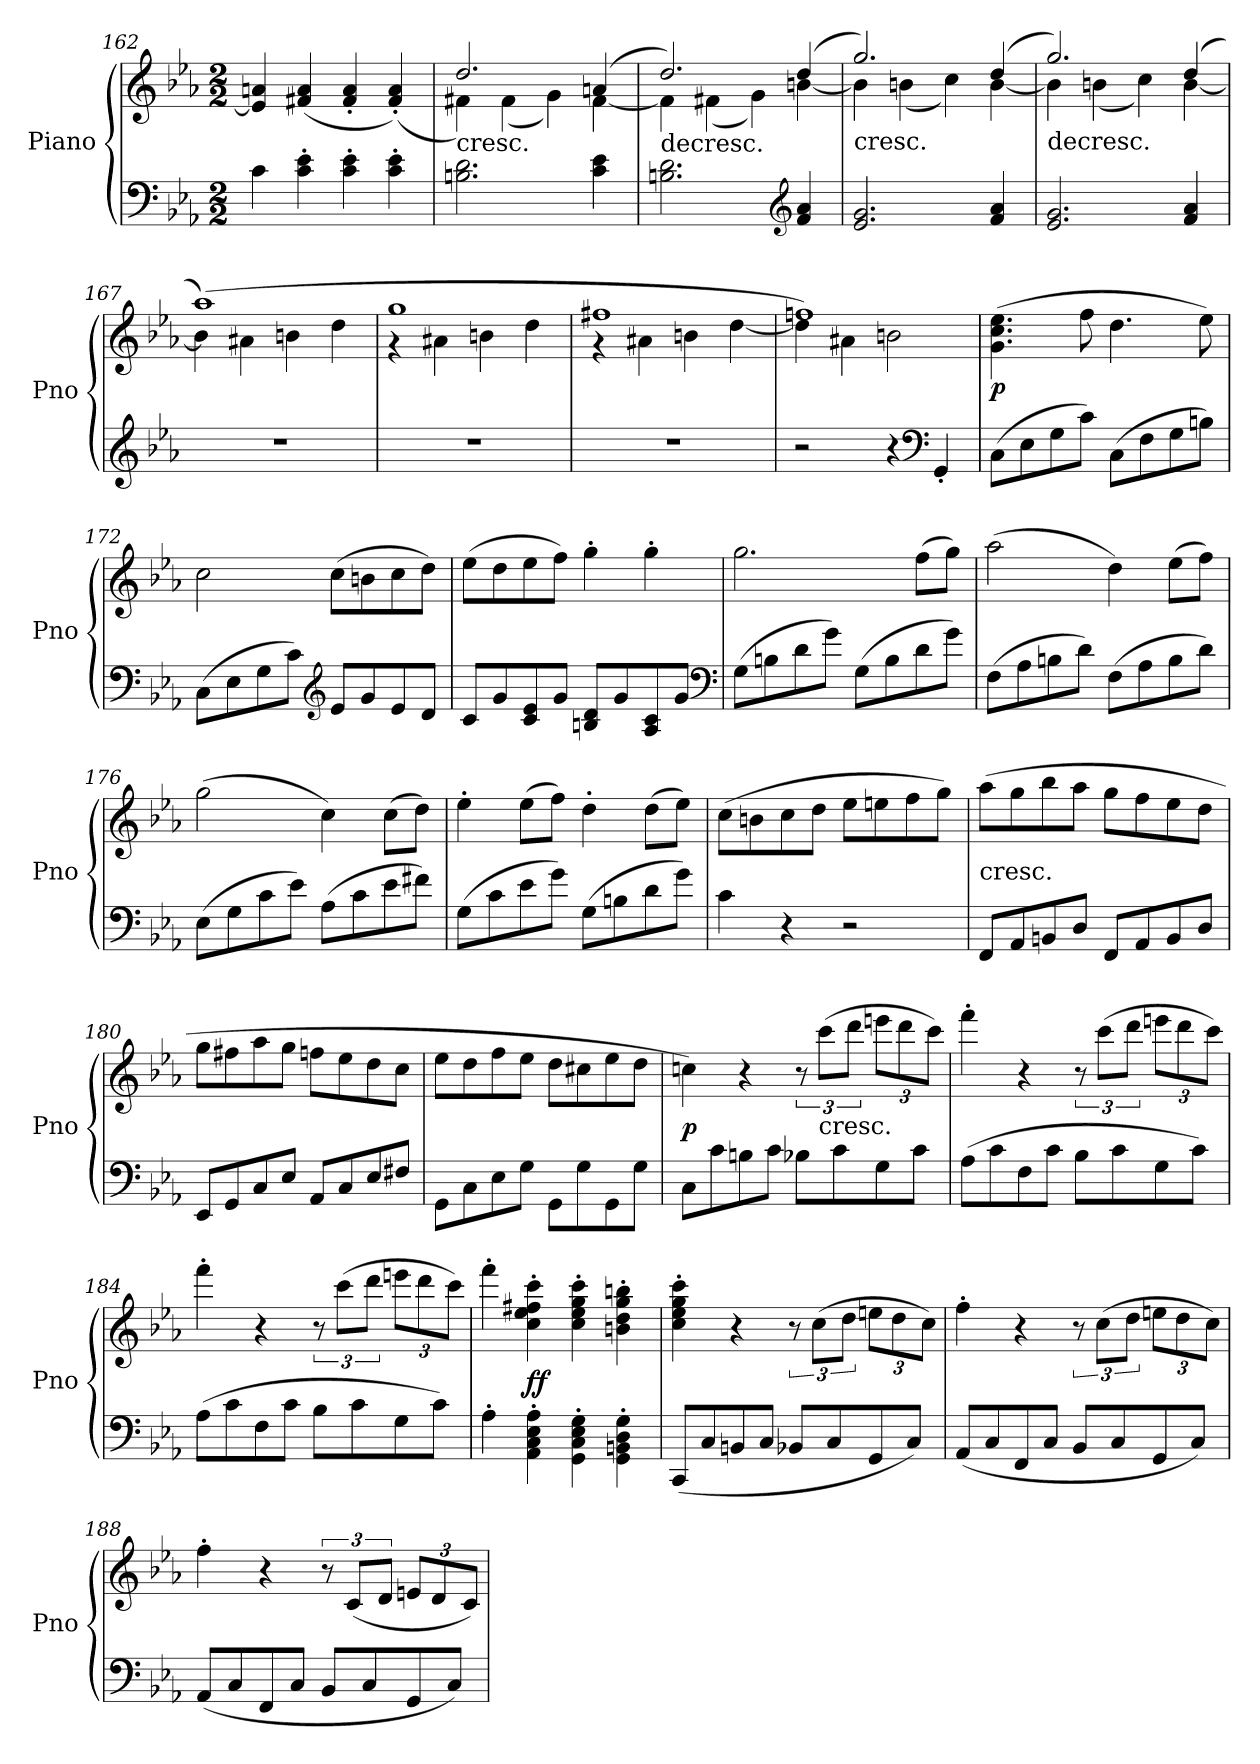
**kern	**kern	**dynam
*part1	*part1	*part1
*staff2	*staff1	*staff1/2
*I"Piano	*	*
*I'Pno	*	*
*clefF4	*clefG2	*
*k[b-e-a-]	*k[b-e-a-]	*
*c:	*c:	*
*M2/2	*M2/2	*
=162	=162	=162
4c\	4e-]/ 4an/	.
4c'\ 4e-'\	(4f#X/ 4a/	.
4c'\ 4e-'\	4f#'/ 4a'/	.
4c'\ 4e-'\	(4f#'/ 4a'/)	.
=163	=163	=163
*	*^	*
!	!LO:TX:c:t=cresc.	!	!
2.Bn\ 2.d\	2.dd/	4f#X\)	.
.	.	(4f#\	.
.	.	4g\)	.
4c\ 4e-\	(4an/	[4f#\	.
=164	=164	=164	=164
!	!LO:TX:c:t=decresc.	!	!
2.Bn\ 2.d\	2.dd/)	4f#\]	.
.	.	(4f#X\	.
.	.	4g\)	.
*clefG2	*	*	*
4f/ 4a-/	(4dd/	[4bn\	.
=165	=165	=165	=165
!	!LO:TX:c:t=cresc.	!	!
2.e-/ 2.g/	2.gg/)	4b\]	.
.	.	(4bn\	.
.	.	4cc\)	.
4f/ 4a-/	(4dd/	[4b\	.
=166	=166	=166	=166
!	!LO:TX:c:t=decresc.	!	!
2.e-/ 2.g/	2.gg/)	4b\]	.
.	.	(4bn\	.
.	.	4cc\)	.
4f/ 4a-/	(4dd/	[4b\	.
=167	=167	=167	=167
1r	(1aa-)	4b\]	.
.	.	4a#X\	.
.	.	4bn\	.
.	.	4dd\	.
=168	=168	=168	=168
1r	1gg	4r	.
.	.	4a#X\	.
.	.	4bn\	.
.	.	4dd\	.
=169	=169	=169	=169
1r	1ff#X	4r	.
.	.	4a#X\	.
.	.	4bn\	.
.	.	[4dd\	.
=170	=170	=170	=170
2r	1ffn)	4dd\]	.
.	.	4a#X\	.
4r	.	2bn\	.
*clefF4	*	*	*
4GG'/	.	.	.
*	*v	*v	*
=171	=171	=171
(8C\L	(4.g\ 4.cc\ 4.ee-\	p
8E-\	.	.
8G\	.	.
8c\J)	8ff\	.
(8C\L	4.dd\	.
8F\	.	.
8G\	.	.
8Bn\J)	8ee-\)	.
=172	=172	=172
(8C\L	2cc\	.
8E-\	.	.
8G\	.	.
8c\J)	.	.
*clefG2	*	*
8e-/L	(8cc\L	.
8g/	8bn\	.
8e-/	8cc\	.
8d/J	8dd\J)	.
=173	=173	=173
8c/L	(8ee-\L	.
8g/	8dd\	.
8c/ 8e-/	8ee-\	.
8g/J	8ff\J)	.
8Bn/ 8d/L	4gg'\	.
8g/	.	.
8A-/ 8c/	4gg'\	.
8g/J	.	.
*clefF4	*	*
=174	=174	=174
(8G\L	2.gg\	.
8Bn\	.	.
8d\	.	.
8g\J)	.	.
(8G\L	.	.
8B\	.	.
8d\	(8ff\L	.
8g\J)	8gg\J)	.
=175	=175	=175
(8F\L	(2aa-\	.
8A-\	.	.
8Bn\	.	.
8d\J)	.	.
(8F\L	4dd\)	.
8A-\	.	.
8B\	(8ee-\L	.
8d\J)	8ff\J)	.
=176	=176	=176
(8E-\L	(2gg\	.
8G\	.	.
8c\	.	.
8e-\J)	.	.
(8A-\L	4cc\)	.
8c\	.	.
8e-\	(8cc\L	.
8f#X\J)	8dd\J)	.
=177	=177	=177
(8G\L	4ee-'\	.
8c\	.	.
8e-\	(8ee-\L	.
8g\J)	8ff\J)	.
(8G\L	4dd'\	.
8Bn\	.	.
8d\	(8dd\L	.
8g\J)	8ee-\J)	.
=178	=178	=178
4c\	(8cc\L	.
.	8bn\	.
4r	8cc\	.
.	8dd\J	.
2r	8ee-\L	.
.	8een\	.
.	8ff\	.
.	8gg\J)	.
=179	=179	=179
!	!LO:TX:c:t=cresc.	!
8FF/L	(8aa-\L	.
8AA-/	8gg\	.
8BBn/	8bb-\	.
8D/J	8aa-\J	.
8FF/L	8gg\L	.
8AA-/	8ff\	.
8BB/	8ee-\	.
8D/J	8dd\J	.
=180	=180	=180
8EE-/L	8gg\L	.
8GG/	8ff#X\	.
8C/	8aa-\	.
8E-/J	8gg\J	.
8AA-/L	8ffn\L	.
8C/	8ee-\	.
8E-/	8dd\	.
8F#X/J	8cc\J	.
=181	=181	=181
8GG\L	8ee-\L	.
8C\	8dd\	.
8E-\	8ff\	.
8G\J	8ee-\J	.
8GG\L	8dd\L	.
8G\	8cc#X\	.
8GG\	8ee-\	.
8G\J	8dd\J	.
=182	=182	=182
8C\L	4ccn\)	p
8c\	.	.
8Bn\	4r	.
8c\J	.	.
8B-X\L	12r	.
!	!LO:TX:c:t=cresc.	!
.	(12ccc\L	.
8c\	.	.
.	12ddd\J	.
8G\	12eeen\L	.
.	12ddd\	.
8c\J	.	.
.	12ccc\J)	.
=183	=183	=183
(8A-\L	4fff'\	.
8c\	.	.
8F\	4r	.
8c\J	.	.
8B-\L	12r	.
.	(12ccc\L	.
8c\	.	.
.	12ddd\J	.
8G\	12eeen\L	.
.	12ddd\	.
8c\J)	.	.
.	12ccc\J)	.
=184	=184	=184
(8A-\L	4fff'\	.
8c\	.	.
8F\	4r	.
8c\J	.	.
8B-\L	12r	.
.	(12ccc\L	.
8c\	.	.
.	12ddd\J	.
8G\	12eeen\L	.
.	12ddd\	.
8c\J)	.	.
.	12ccc\J)	.
=185	=185	=185
4A-'\	4fff'\	.
4AA-'\ 4C'\ 4E-'\ 4A-'\	4cc'\ 4ee-'\ 4ff#X'\ 4ccc'\	ff
4GG'\ 4C'\ 4E-'\ 4G'\	4cc'\ 4ee-'\ 4gg'\ 4ccc'\	.
4GG'\ 4BBn'\ 4D'\ 4G'\	4bn'\ 4dd'\ 4gg'\ 4bbn'\	.
=186	=186	=186
(8CC/L	4cc'\ 4ee-'\ 4gg'\ 4ccc'\	.
8C/	.	.
8BBn/	4r	.
8C/J	.	.
8BB-X/L	12r	.
.	(12cc\L	.
8C/	.	.
.	12dd\J	.
8GG/	12een\L	.
.	12dd\	.
8C/J)	.	.
.	12cc\J)	.
=187	=187	=187
(8AA-/L	4ff'\	.
8C/	.	.
8FF/	4r	.
8C/J	.	.
8BB-/L	12r	.
.	(12cc\L	.
8C/	.	.
.	12dd\J	.
8GG/	12een\L	.
.	12dd\	.
8C/J)	.	.
.	12cc\J)	.
=188	=188	=188
(8AA-/L	4ff'\	.
8C/	.	.
8FF/	4r	.
8C/J	.	.
8BB-/L	12r	.
.	(12c/L	.
8C/	.	.
.	12d/J	.
8GG/	12en/L	.
.	12d/	.
8C/J)	.	.
.	12c/J)	.
=	=	=
*-	*-	*-
